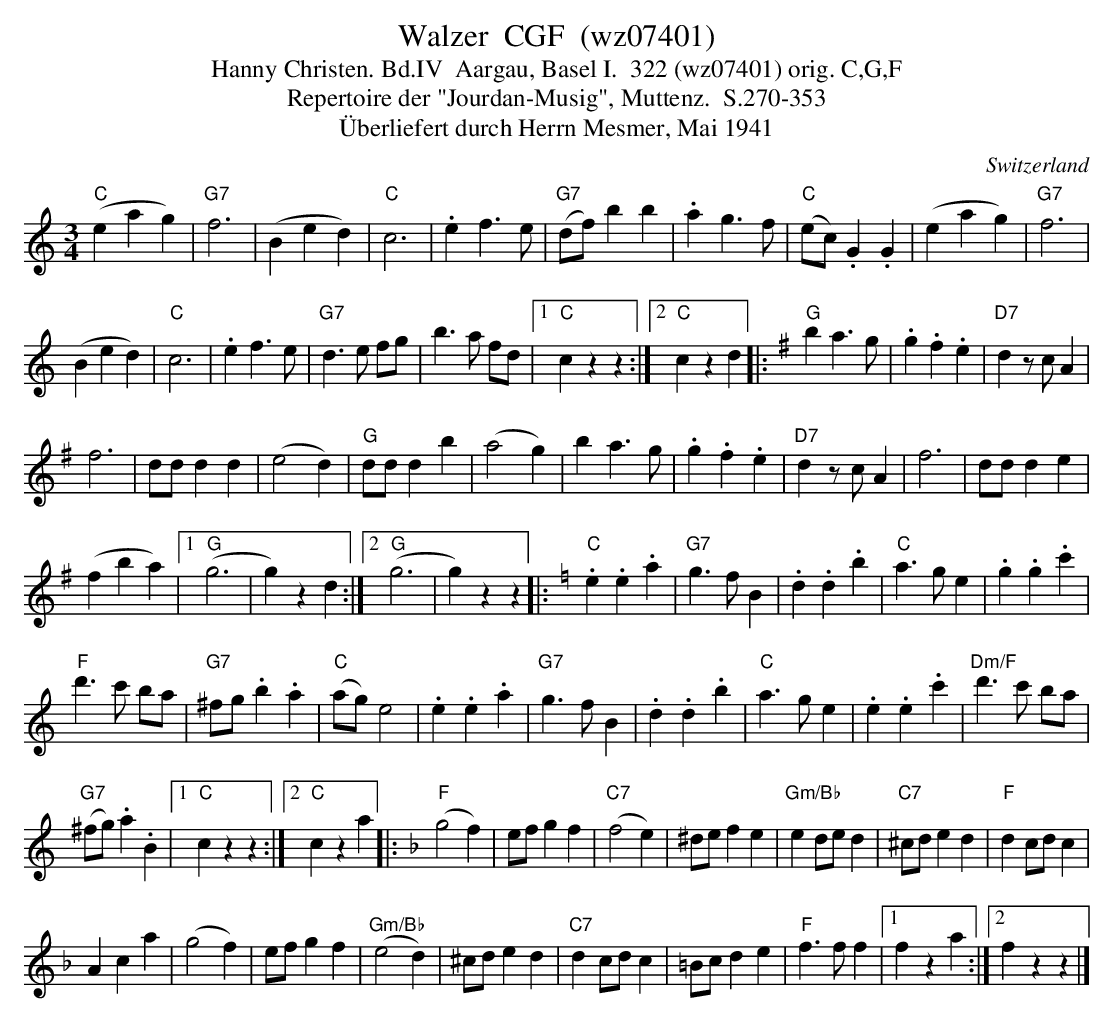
X:1
T:Walzer  CGF  (wz07401)
T:Hanny Christen. Bd.IV  Aargau, Basel I.  322 (wz07401) orig. C,G,F
T: Repertoire der "Jourdan-Musig", Muttenz.  S.270-353
T:Überliefert durch Herrn Mesmer, Mai 1941
M:3/4
L:1/4
O:Switzerland
K:C major
("C"eag) | "G7"f3 | (Bed) | "C"c3 | .ef>e | ("G7"d/f/)bb | .ag>f | ("C"e/c/).G.G | (eag) | "G7"f3 |
(Bed) | "C"c3 | .ef>e | "G7"d>e f/g/ | b>a f/d/ |1 "C"czz :|2 "C"czd |: [K:G] "G"ba>g | .g.f.e | "D7"dz/c/A |
f3 | d/d/dd | (e2d) | "G"d/d/ db | (a2g) | ba>g | .g.f.e | "D7"dz/c/A | f3 | d/d/ de |
(fba) |1 ("G"g3 | g)zd :|2 ("G"g3 | g)zz |: [K:C] "C".e.e.a | "G7"g>fB | .d.d.b | "C"a>ge | .g.g.c' |
"F"d'>c' b/a/ | "G7"^f/g/ .b.a | ("C"a/g/)e2 | .e.e.a | "G7"g>fB | .d.d.b | "C"a>ge | .e.e.c' | "Dm/F"d'>c' b/a/ |
("G7"^f/g/) .a.B |1 "C"czz :|2 "C"cza [K:F] |:  ("F"g2f) | e/f/gf | ("C7"f2e) | ^d/e/fe | "Gm/Bb"ed/e/d | "C7"^c/d/ed | "F"dc/d/c |
Aca | (g2f) | e/f/gf | ("Gm/Bb"e2d) | ^c/d/ ed | "C7"dc/d/c | =B/c/ de | "F"f>ff |1 fza :|2 fzz |]
